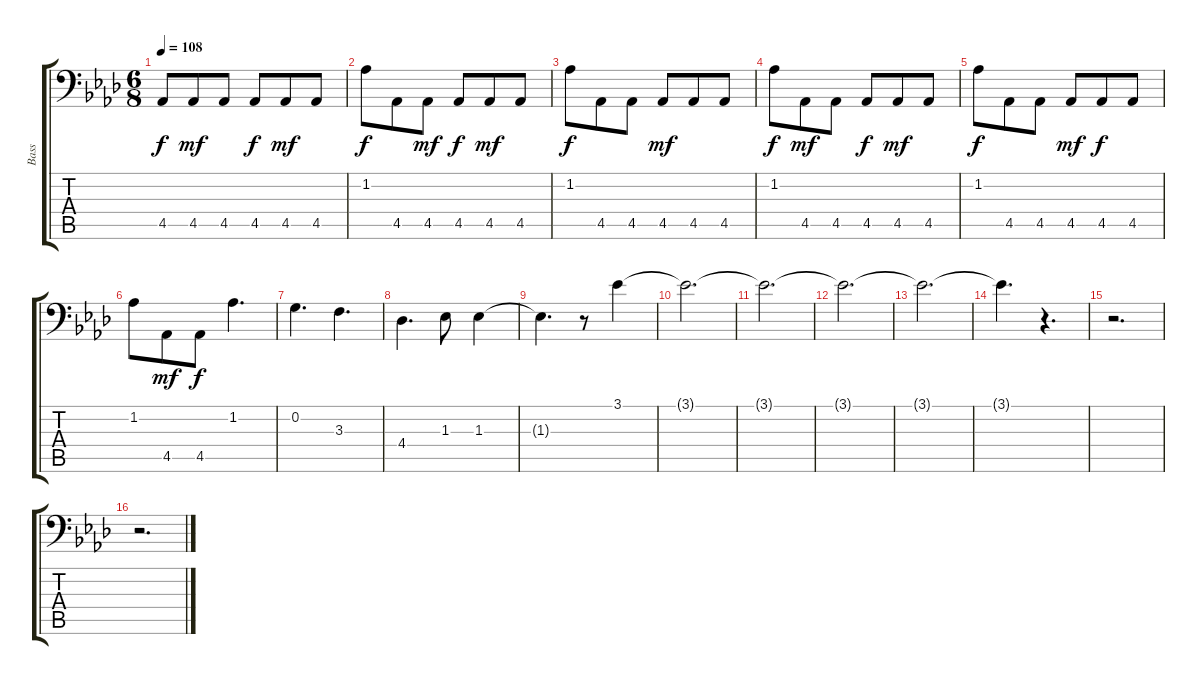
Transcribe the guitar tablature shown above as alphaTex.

\track ("Bass" "Bass") {instrument electricbassfinger}
\staff {score tabs}
\tuning (C3 G2 D2 A1 E1 B0) {hide}
\ts (6 8)
\tempo 108
\clef f4
\ks ab
4.5.8{dy f} 4.5.8{dy mf} 4.5.8 4.5.8{dy f} 4.5.8{dy mf} 4.5.8 |
1.2.8{dy f} 4.5.8 4.5.8{dy mf} 4.5.8{dy f} 4.5.8{dy mf} 4.5.8 |
1.2.8{dy f} 4.5.8 4.5.8 4.5.8{dy mf} 4.5.8 4.5.8 |
1.2.8{dy f} 4.5.8{dy mf} 4.5.8 4.5.8{dy f} 4.5.8{dy mf} 4.5.8 |
1.2.8{dy f} 4.5.8 4.5.8 4.5.8{dy mf} 4.5.8{dy f} 4.5.8 |
1.2.8 4.5.8{dy mf} 4.5.8{dy f} 1.2.4{d} |
0.2.4{d} 3.3.4{d} |
4.4.4{d} 1.3.8 1.3.4 |
1.3{t}.4{d} r.8 3.1.4 |
3.1{t}.2{d} |
3.1{t}.2{d} |
3.1{t}.2{d} |
3.1{t}.2{d} |
3.1{t}.4{d} r.4{d} |
r.2{d} |
r.2{d}
